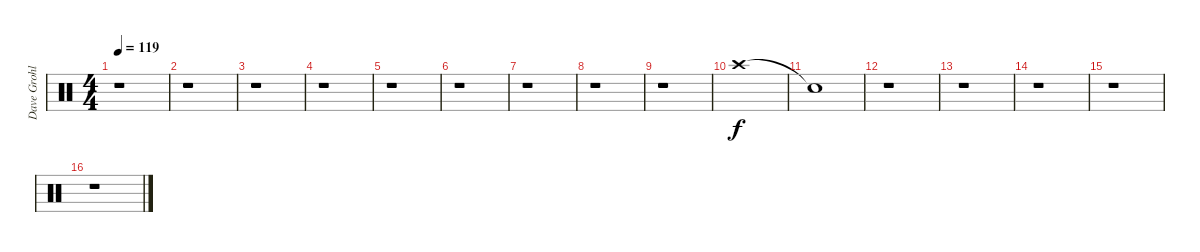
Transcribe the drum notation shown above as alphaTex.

\track ("Dave Grohl" "Dave Grohl") {instrument percussion}
\staff {score}
\articulation defaults
\ts (4 4)
\tempo 119
\clef neutral
\ks c
r.1{dy f} |
r.1 |
r.1 |
r.1 |
r.1 |
r.1 |
r.1 |
r.1 |
r.1 |
"Crash high (hit)".1 |
"Snare (hit)"{t}.1 |
r.1 |
r.1 |
r.1 |
r.1 |
r.1
